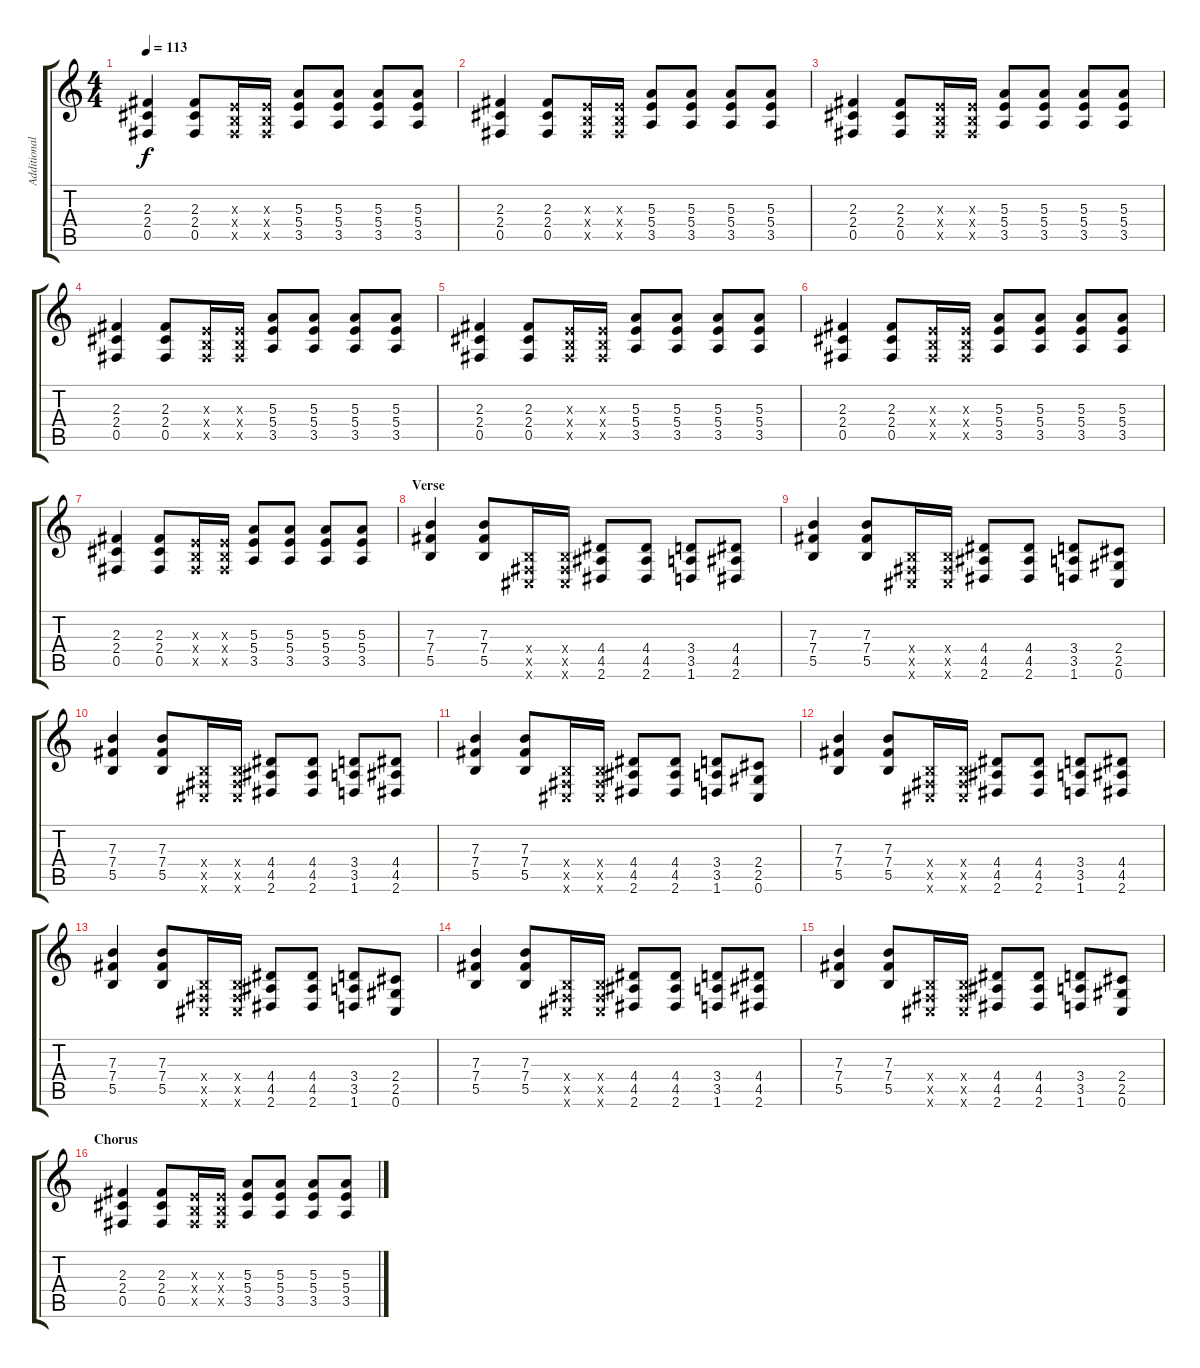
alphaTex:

\track ("Additional Guitar" "Additional") {instrument overdrivenguitar}
\staff {score tabs}
\tuning (Db4 Ab3 E3 B2 Gb2 Db2) {hide}
\ts (4 4)
\tempo 113
\clef g2
\ks c
(2.3 2.4 0.5).4{dy f} (2.3 2.4 0.5).8 (0.3{x} 0.4{x} 0.5{x}).16 (0.3{x} 0.4{x} 0.5{x}).16 (5.3 5.4 3.5).8 (5.3 5.4 3.5).8 (5.3 5.4 3.5).8 (5.3 5.4 3.5).8 |
(2.3 2.4 0.5).4 (2.3 2.4 0.5).8 (0.3{x} 0.4{x} 0.5{x}).16 (0.3{x} 0.4{x} 0.5{x}).16 (5.3 5.4 3.5).8 (5.3 5.4 3.5).8 (5.3 5.4 3.5).8 (5.3 5.4 3.5).8 |
(2.3 2.4 0.5).4 (2.3 2.4 0.5).8 (0.3{x} 0.4{x} 0.5{x}).16 (0.3{x} 0.4{x} 0.5{x}).16 (5.3 5.4 3.5).8 (5.3 5.4 3.5).8 (5.3 5.4 3.5).8 (5.3 5.4 3.5).8 |
(2.3 2.4 0.5).4 (2.3 2.4 0.5).8 (0.3{x} 0.4{x} 0.5{x}).16 (0.3{x} 0.4{x} 0.5{x}).16 (5.3 5.4 3.5).8 (5.3 5.4 3.5).8 (5.3 5.4 3.5).8 (5.3 5.4 3.5).8 |
(2.3 2.4 0.5).4 (2.3 2.4 0.5).8 (0.3{x} 0.4{x} 0.5{x}).16 (0.3{x} 0.4{x} 0.5{x}).16 (5.3 5.4 3.5).8 (5.3 5.4 3.5).8 (5.3 5.4 3.5).8 (5.3 5.4 3.5).8 |
(2.3 2.4 0.5).4 (2.3 2.4 0.5).8 (0.3{x} 0.4{x} 0.5{x}).16 (0.3{x} 0.4{x} 0.5{x}).16 (5.3 5.4 3.5).8 (5.3 5.4 3.5).8 (5.3 5.4 3.5).8 (5.3 5.4 3.5).8 |
(2.3 2.4 0.5).4 (2.3 2.4 0.5).8 (0.3{x} 0.4{x} 0.5{x}).16 (0.3{x} 0.4{x} 0.5{x}).16 (5.3 5.4 3.5).8 (5.3 5.4 3.5).8 (5.3 5.4 3.5).8 (5.3 5.4 3.5).8 |
\section ("" "Verse")
(7.3 7.4 5.5).4 (7.3 7.4 5.5).8 (0.4{x} 0.5{x} 0.6{x}).16 (0.4{x} 0.5{x} 0.6{x}).16 (4.4 4.5 2.6).8 (4.4 4.5 2.6).8 (3.4 3.5 1.6).8 (4.4 4.5 2.6).8 |
(7.3 7.4 5.5).4 (7.3 7.4 5.5).8 (0.4{x} 0.5{x} 0.6{x}).16 (0.4{x} 0.5{x} 0.6{x}).16 (4.4 4.5 2.6).8 (4.4 4.5 2.6).8 (3.4 3.5 1.6).8 (2.4 2.5 0.6).8 |
(7.3 7.4 5.5).4 (7.3 7.4 5.5).8 (0.4{x} 0.5{x} 0.6{x}).16 (0.4{x} 0.5{x} 0.6{x}).16 (4.4 4.5 2.6).8 (4.4 4.5 2.6).8 (3.4 3.5 1.6).8 (4.4 4.5 2.6).8 |
(7.3 7.4 5.5).4 (7.3 7.4 5.5).8 (0.4{x} 0.5{x} 0.6{x}).16 (0.4{x} 0.5{x} 0.6{x}).16 (4.4 4.5 2.6).8 (4.4 4.5 2.6).8 (3.4 3.5 1.6).8 (2.4 2.5 0.6).8 |
(7.3 7.4 5.5).4 (7.3 7.4 5.5).8 (0.4{x} 0.5{x} 0.6{x}).16 (0.4{x} 0.5{x} 0.6{x}).16 (4.4 4.5 2.6).8 (4.4 4.5 2.6).8 (3.4 3.5 1.6).8 (4.4 4.5 2.6).8 |
(7.3 7.4 5.5).4 (7.3 7.4 5.5).8 (0.4{x} 0.5{x} 0.6{x}).16 (0.4{x} 0.5{x} 0.6{x}).16 (4.4 4.5 2.6).8 (4.4 4.5 2.6).8 (3.4 3.5 1.6).8 (2.4 2.5 0.6).8 |
(7.3 7.4 5.5).4 (7.3 7.4 5.5).8 (0.4{x} 0.5{x} 0.6{x}).16 (0.4{x} 0.5{x} 0.6{x}).16 (4.4 4.5 2.6).8 (4.4 4.5 2.6).8 (3.4 3.5 1.6).8 (4.4 4.5 2.6).8 |
(7.3 7.4 5.5).4 (7.3 7.4 5.5).8 (0.4{x} 0.5{x} 0.6{x}).16 (0.4{x} 0.5{x} 0.6{x}).16 (4.4 4.5 2.6).8 (4.4 4.5 2.6).8 (3.4 3.5 1.6).8 (2.4 2.5 0.6).8 |
\section ("" "Chorus")
(2.3 2.4 0.5).4 (2.3 2.4 0.5).8 (0.3{x} 0.4{x} 0.5{x}).16 (0.3{x} 0.4{x} 0.5{x}).16 (5.3 5.4 3.5).8 (5.3 5.4 3.5).8 (5.3 5.4 3.5).8 (5.3 5.4 3.5).8
